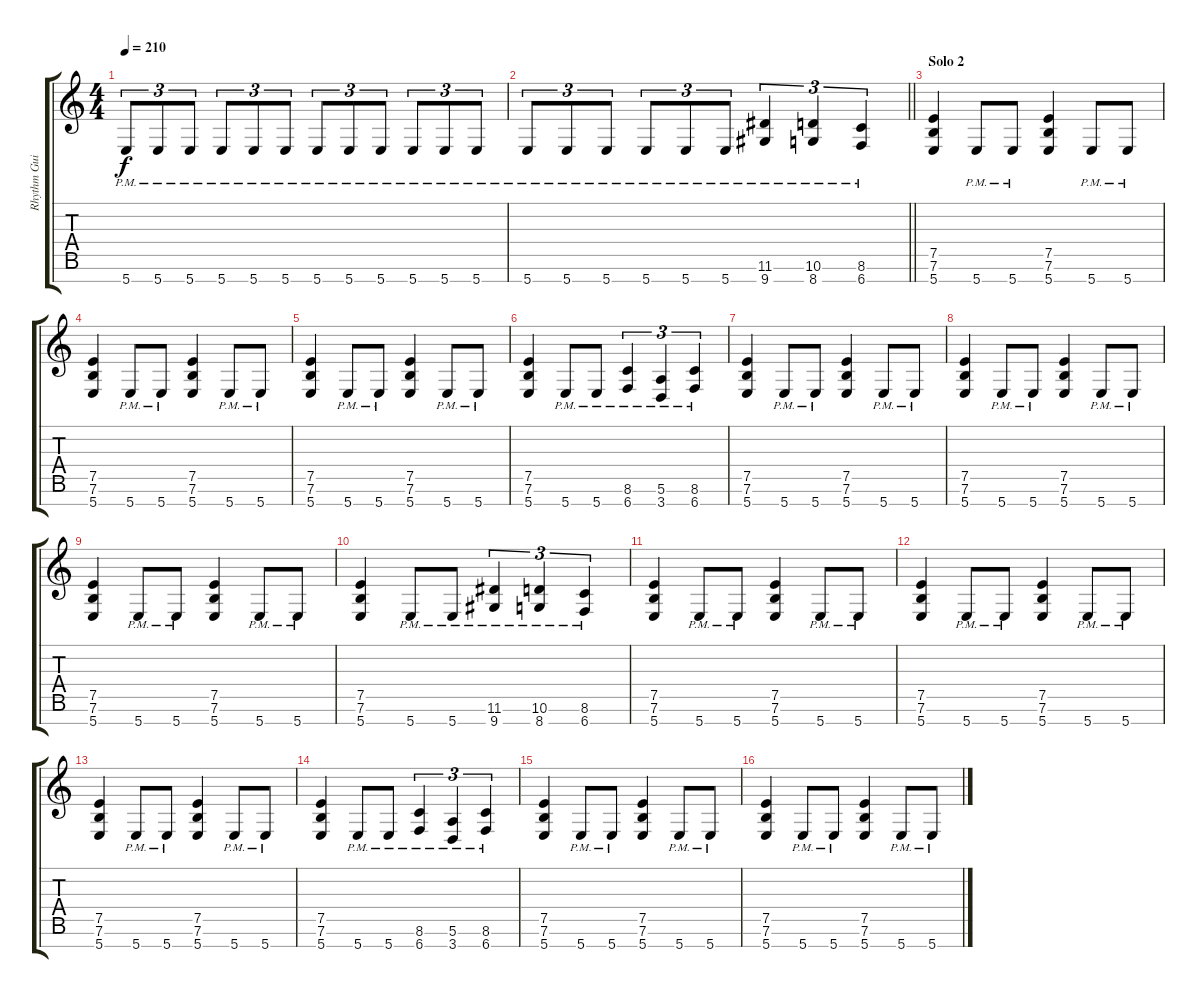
\track ("Rhythm Guitar (7string)" "Rhythm Gui") {instrument distortionguitar}
\staff {score tabs}
\tuning (E4 B3 G3 D3 A2 E2 B1) {hide}
\ts (4 4)
\tempo 210
\clef g2
\ks c
5.7{pm}.8{tu (3 2) dy f} 5.7{pm}.8{tu (3 2)} 5.7{pm}.8{tu (3 2)} 5.7{pm}.8{tu (3 2)} 5.7{pm}.8{tu (3 2)} 5.7{pm}.8{tu (3 2)} 5.7{pm}.8{tu (3 2)} 5.7{pm}.8{tu (3 2)} 5.7{pm}.8{tu (3 2)} 5.7{pm}.8{tu (3 2)} 5.7{pm}.8{tu (3 2)} 5.7{pm}.8{tu (3 2)} |
\barLineRight lightlight
5.7{pm}.8{tu (3 2)} 5.7{pm}.8{tu (3 2)} 5.7{pm}.8{tu (3 2)} 5.7{pm}.8{tu (3 2)} 5.7{pm}.8{tu (3 2)} 5.7{pm}.8{tu (3 2)} (11.6{pm} 9.7{pm}).4{tu (3 2)} (10.6{pm} 8.7{pm}).4{tu (3 2)} (8.6{pm} 6.7{pm}).4{tu (3 2)} |
\section ("" "Solo 2")
(7.5 7.6 5.7).4 5.7{pm}.8 5.7{pm}.8 (7.5 7.6 5.7).4 5.7{pm}.8 5.7{pm}.8 |
(7.5 7.6 5.7).4 5.7{pm}.8 5.7{pm}.8 (7.5 7.6 5.7).4 5.7{pm}.8 5.7{pm}.8 |
(7.5 7.6 5.7).4 5.7{pm}.8 5.7{pm}.8 (7.5 7.6 5.7).4 5.7{pm}.8 5.7{pm}.8 |
(7.5 7.6 5.7).4 5.7{pm}.8 5.7{pm}.8 (8.6{pm} 6.7{pm}).4{tu (3 2)} (5.6{pm} 3.7{pm}).4{tu (3 2)} (8.6{pm} 6.7{pm}).4{tu (3 2)} |
(7.5 7.6 5.7).4 5.7{pm}.8 5.7{pm}.8 (7.5 7.6 5.7).4 5.7{pm}.8 5.7{pm}.8 |
(7.5 7.6 5.7).4 5.7{pm}.8 5.7{pm}.8 (7.5 7.6 5.7).4 5.7{pm}.8 5.7{pm}.8 |
(7.5 7.6 5.7).4 5.7{pm}.8 5.7{pm}.8 (7.5 7.6 5.7).4 5.7{pm}.8 5.7{pm}.8 |
(7.5 7.6 5.7).4 5.7{pm}.8 5.7{pm}.8 (11.6{pm} 9.7{pm}).4{tu (3 2)} (10.6{pm} 8.7{pm}).4{tu (3 2)} (8.6{pm} 6.7{pm}).4{tu (3 2)} |
(7.5 7.6 5.7).4 5.7{pm}.8 5.7{pm}.8 (7.5 7.6 5.7).4 5.7{pm}.8 5.7{pm}.8 |
(7.5 7.6 5.7).4 5.7{pm}.8 5.7{pm}.8 (7.5 7.6 5.7).4 5.7{pm}.8 5.7{pm}.8 |
(7.5 7.6 5.7).4 5.7{pm}.8 5.7{pm}.8 (7.5 7.6 5.7).4 5.7{pm}.8 5.7{pm}.8 |
(7.5 7.6 5.7).4 5.7{pm}.8 5.7{pm}.8 (8.6{pm} 6.7{pm}).4{tu (3 2)} (5.6{pm} 3.7{pm}).4{tu (3 2)} (8.6{pm} 6.7{pm}).4{tu (3 2)} |
(7.5 7.6 5.7).4 5.7{pm}.8 5.7{pm}.8 (7.5 7.6 5.7).4 5.7{pm}.8 5.7{pm}.8 |
(7.5 7.6 5.7).4 5.7{pm}.8 5.7{pm}.8 (7.5 7.6 5.7).4 5.7{pm}.8 5.7{pm}.8
